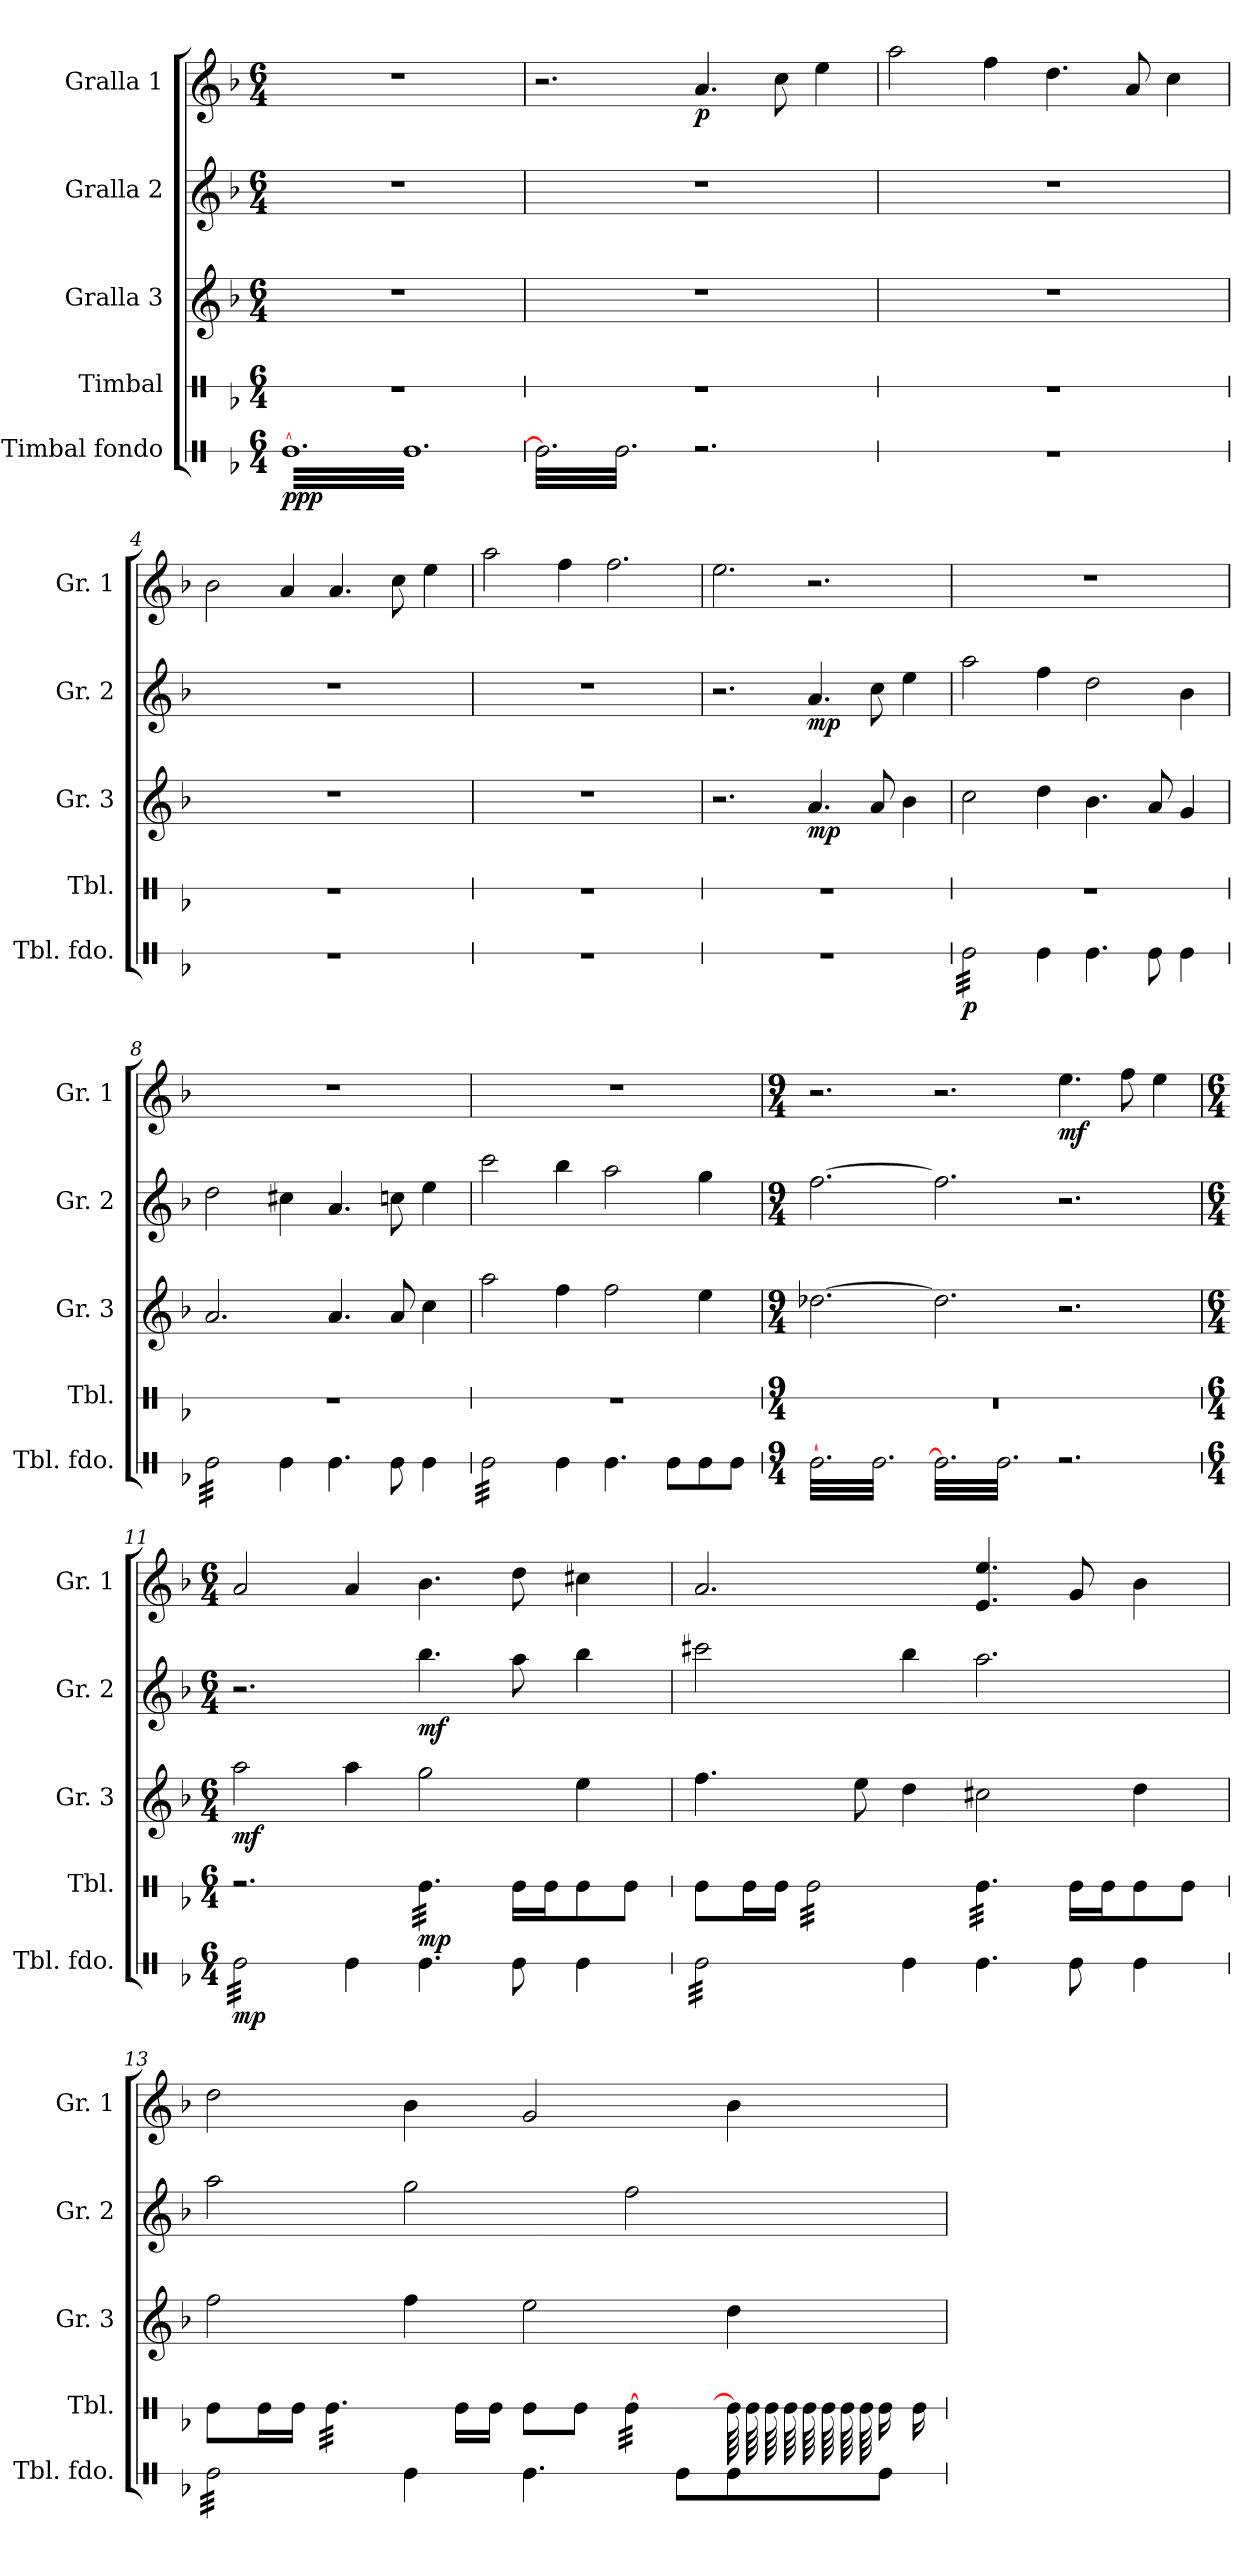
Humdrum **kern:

**kern	**dynam	**kern	**dynam	**kern	**dynam	**kern	**dynam	**kern	**dynam
*part5	*part5	*part4	*part4	*part3	*part3	*part2	*part2	*part1	*part1
*staff5	*staff5	*staff4	*staff4	*staff3	*staff3	*staff2	*staff2	*staff1	*staff1
*I"Timbal fondo	*	*I"Timbal	*	*I"Gralla 3	*	*I"Gralla 2	*	*I"Gralla 1	*
*I'Tbl. fdo.	*	*I'Tbl.	*	*I'Gr. 3	*	*I'Gr. 2	*	*I'Gr. 1	*
*stria1	*	*stria1	*	*	*	*	*	*	*
*clefX	*	*clefX	*	*clefG2	*	*clefG2	*	*clefG2	*
*k[b-]	*	*k[b-]	*	*k[b-]	*	*k[b-]	*	*k[b-]	*
*d:	*	*d:	*	*d:	*	*d:	*	*d:	*
*M6/4	*	*M6/4	*	*M6/4	*	*M6/4	*	*M6/4	*
*MM100	*	*MM100	*	*MM100	*	*MM100	*	*MM100	*
=1	=1	=1	=1	=1	=1	=1	=1	=1	=1
!	!LO:DY:b	!	!	!	!	!	!	!	!
*tremolo	*	*	*	*	*	*	*	*	*
[32ReLLL	ppp	1.r	.	1.r	.	1.r	.	1.r	.
32Re	.	.	.	.	.	.	.	.	.
32Re	.	.	.	.	.	.	.	.	.
32Re	.	.	.	.	.	.	.	.	.
32Re	.	.	.	.	.	.	.	.	.
32Re	.	.	.	.	.	.	.	.	.
32Re	.	.	.	.	.	.	.	.	.
32Re	.	.	.	.	.	.	.	.	.
32Re	.	.	.	.	.	.	.	.	.
32Re	.	.	.	.	.	.	.	.	.
32Re	.	.	.	.	.	.	.	.	.
32Re	.	.	.	.	.	.	.	.	.
32Re	.	.	.	.	.	.	.	.	.
32Re	.	.	.	.	.	.	.	.	.
32Re	.	.	.	.	.	.	.	.	.
32Re	.	.	.	.	.	.	.	.	.
32Re	.	.	.	.	.	.	.	.	.
32Re	.	.	.	.	.	.	.	.	.
32Re	.	.	.	.	.	.	.	.	.
32Re	.	.	.	.	.	.	.	.	.
32Re	.	.	.	.	.	.	.	.	.
32Re	.	.	.	.	.	.	.	.	.
32Re	.	.	.	.	.	.	.	.	.
32Re	.	.	.	.	.	.	.	.	.
32Re	.	.	.	.	.	.	.	.	.
32Re	.	.	.	.	.	.	.	.	.
32Re	.	.	.	.	.	.	.	.	.
32Re	.	.	.	.	.	.	.	.	.
32Re	.	.	.	.	.	.	.	.	.
32Re	.	.	.	.	.	.	.	.	.
32Re	.	.	.	.	.	.	.	.	.
32Re	.	.	.	.	.	.	.	.	.
32Re	.	.	.	.	.	.	.	.	.
32Re	.	.	.	.	.	.	.	.	.
32Re	.	.	.	.	.	.	.	.	.
32Re	.	.	.	.	.	.	.	.	.
32Re	.	.	.	.	.	.	.	.	.
32Re	.	.	.	.	.	.	.	.	.
32Re	.	.	.	.	.	.	.	.	.
32Re	.	.	.	.	.	.	.	.	.
32Re	.	.	.	.	.	.	.	.	.
32Re	.	.	.	.	.	.	.	.	.
32Re	.	.	.	.	.	.	.	.	.
32Re	.	.	.	.	.	.	.	.	.
32Re	.	.	.	.	.	.	.	.	.
32Re	.	.	.	.	.	.	.	.	.
32Re	.	.	.	.	.	.	.	.	.
32ReJJJ	.	.	.	.	.	.	.	.	.
=2	=2	=2	=2	=2	=2	=2	=2	=2	=2
32Re\]LLL	.	1.r	.	1.r	.	1.r	.	2.r	.
32Re\	.	.	.	.	.	.	.	.	.
32Re\	.	.	.	.	.	.	.	.	.
32Re\	.	.	.	.	.	.	.	.	.
32Re\	.	.	.	.	.	.	.	.	.
32Re\	.	.	.	.	.	.	.	.	.
32Re\	.	.	.	.	.	.	.	.	.
32Re\	.	.	.	.	.	.	.	.	.
32Re\	.	.	.	.	.	.	.	.	.
32Re\	.	.	.	.	.	.	.	.	.
32Re\	.	.	.	.	.	.	.	.	.
32Re\	.	.	.	.	.	.	.	.	.
32Re\	.	.	.	.	.	.	.	.	.
32Re\	.	.	.	.	.	.	.	.	.
32Re\	.	.	.	.	.	.	.	.	.
32Re\	.	.	.	.	.	.	.	.	.
32Re\	.	.	.	.	.	.	.	.	.
32Re\	.	.	.	.	.	.	.	.	.
32Re\	.	.	.	.	.	.	.	.	.
32Re\	.	.	.	.	.	.	.	.	.
32Re\	.	.	.	.	.	.	.	.	.
32Re\	.	.	.	.	.	.	.	.	.
32Re\	.	.	.	.	.	.	.	.	.
32Re\JJJ	.	.	.	.	.	.	.	.	.
!	!	!	!	!	!	!	!	!	!LO:DY:b
2.r	.	.	.	.	.	.	.	4.a/	p
.	.	.	.	.	.	.	.	8cc\	.
.	.	.	.	.	.	.	.	4ee\	.
=3	=3	=3	=3	=3	=3	=3	=3	=3	=3
1.r	.	1.r	.	1.r	.	1.r	.	2aa\	.
.	.	.	.	.	.	.	.	4ff\	.
.	.	.	.	.	.	.	.	4.dd\	.
.	.	.	.	.	.	.	.	8a/	.
.	.	.	.	.	.	.	.	4cc\	.
=4	=4	=4	=4	=4	=4	=4	=4	=4	=4
1.r	.	1.r	.	1.r	.	1.r	.	2b-\	.
.	.	.	.	.	.	.	.	4a/	.
.	.	.	.	.	.	.	.	4.a/	.
.	.	.	.	.	.	.	.	8cc\	.
.	.	.	.	.	.	.	.	4ee\	.
=5	=5	=5	=5	=5	=5	=5	=5	=5	=5
1.r	.	1.r	.	1.r	.	1.r	.	2aa\	.
.	.	.	.	.	.	.	.	4ff\	.
.	.	.	.	.	.	.	.	2.ff\	.
=6	=6	=6	=6	=6	=6	=6	=6	=6	=6
1.r	.	1.r	.	2.r	.	2.r	.	2.ee\	.
!	!	!	!	!	!LO:DY:b	!	!LO:DY:b	!	!
.	.	.	.	4.a/	mp	4.a/	mp	2.r	.
.	.	.	.	8a/	.	8cc\	.	.	.
.	.	.	.	4b-\	.	4ee\	.	.	.
!!LO:LB:g=z
=7	=7	=7	=7	=7	=7	=7	=7	=7	=7
!	!LO:DY:b	!	!	!	!	!	!	!	!
32Re\LLL	p	1.r	.	2cc\	.	2aa\	.	1.r	.
32Re\	.	.	.	.	.	.	.	.	.
32Re\	.	.	.	.	.	.	.	.	.
32Re\	.	.	.	.	.	.	.	.	.
32Re\	.	.	.	.	.	.	.	.	.
32Re\	.	.	.	.	.	.	.	.	.
32Re\	.	.	.	.	.	.	.	.	.
32Re\	.	.	.	.	.	.	.	.	.
32Re\	.	.	.	.	.	.	.	.	.
32Re\	.	.	.	.	.	.	.	.	.
32Re\	.	.	.	.	.	.	.	.	.
32Re\	.	.	.	.	.	.	.	.	.
32Re\	.	.	.	.	.	.	.	.	.
32Re\	.	.	.	.	.	.	.	.	.
32Re\	.	.	.	.	.	.	.	.	.
32Re\JJJ	.	.	.	.	.	.	.	.	.
*Xtremolo	*	*	*	*	*	*	*	*	*
4Re\	.	.	.	4dd\	.	4ff\	.	.	.
4.Re\	.	.	.	4.b-\	.	2dd\	.	.	.
8Re\	.	.	.	8a/	.	.	.	.	.
4Re\	.	.	.	4g/	.	4b-\	.	.	.
=8	=8	=8	=8	=8	=8	=8	=8	=8	=8
*tremolo	*	*	*	*	*	*	*	*	*
32Re\LLL	.	1.r	.	2.a/	.	2dd\	.	1.r	.
32Re\	.	.	.	.	.	.	.	.	.
32Re\	.	.	.	.	.	.	.	.	.
32Re\	.	.	.	.	.	.	.	.	.
32Re\	.	.	.	.	.	.	.	.	.
32Re\	.	.	.	.	.	.	.	.	.
32Re\	.	.	.	.	.	.	.	.	.
32Re\	.	.	.	.	.	.	.	.	.
32Re\	.	.	.	.	.	.	.	.	.
32Re\	.	.	.	.	.	.	.	.	.
32Re\	.	.	.	.	.	.	.	.	.
32Re\	.	.	.	.	.	.	.	.	.
32Re\	.	.	.	.	.	.	.	.	.
32Re\	.	.	.	.	.	.	.	.	.
32Re\	.	.	.	.	.	.	.	.	.
32Re\JJJ	.	.	.	.	.	.	.	.	.
*Xtremolo	*	*	*	*	*	*	*	*	*
4Re\	.	.	.	.	.	4cc#X\	.	.	.
4.Re\	.	.	.	4.a/	.	4.a/	.	.	.
8Re\	.	.	.	8a/	.	8ccn\	.	.	.
4Re\	.	.	.	4cc\	.	4ee\	.	.	.
=9	=9	=9	=9	=9	=9	=9	=9	=9	=9
*tremolo	*	*	*	*	*	*	*	*	*
32Re\LLL	.	1.r	.	2aa\	.	2ccc\	.	1.r	.
32Re\	.	.	.	.	.	.	.	.	.
32Re\	.	.	.	.	.	.	.	.	.
32Re\	.	.	.	.	.	.	.	.	.
32Re\	.	.	.	.	.	.	.	.	.
32Re\	.	.	.	.	.	.	.	.	.
32Re\	.	.	.	.	.	.	.	.	.
32Re\	.	.	.	.	.	.	.	.	.
32Re\	.	.	.	.	.	.	.	.	.
32Re\	.	.	.	.	.	.	.	.	.
32Re\	.	.	.	.	.	.	.	.	.
32Re\	.	.	.	.	.	.	.	.	.
32Re\	.	.	.	.	.	.	.	.	.
32Re\	.	.	.	.	.	.	.	.	.
32Re\	.	.	.	.	.	.	.	.	.
32Re\JJJ	.	.	.	.	.	.	.	.	.
*Xtremolo	*	*	*	*	*	*	*	*	*
4Re\	.	.	.	4ff\	.	4bb-\	.	.	.
4.Re\	.	.	.	2ff\	.	2aa\	.	.	.
8Re\L	.	.	.	.	.	.	.	.	.
8Re\	.	.	.	4ee\	.	4gg\	.	.	.
8Re\J	.	.	.	.	.	.	.	.	.
=10	=10	=10	=10	=10	=10	=10	=10	=10	=10
*M9/4	*	*M9/4	*	*M9/4	*	*M9/4	*	*M9/4	*
*tremolo	*	*	*	*	*	*	*	*	*
[32Re\LLL	.	4%9r	.	[2.dd-X\	.	[2.ff\	.	2.r	.
32Re\	.	.	.	.	.	.	.	.	.
32Re\	.	.	.	.	.	.	.	.	.
32Re\	.	.	.	.	.	.	.	.	.
32Re\	.	.	.	.	.	.	.	.	.
32Re\	.	.	.	.	.	.	.	.	.
32Re\	.	.	.	.	.	.	.	.	.
32Re\	.	.	.	.	.	.	.	.	.
32Re\	.	.	.	.	.	.	.	.	.
32Re\	.	.	.	.	.	.	.	.	.
32Re\	.	.	.	.	.	.	.	.	.
32Re\	.	.	.	.	.	.	.	.	.
32Re\	.	.	.	.	.	.	.	.	.
32Re\	.	.	.	.	.	.	.	.	.
32Re\	.	.	.	.	.	.	.	.	.
32Re\	.	.	.	.	.	.	.	.	.
32Re\	.	.	.	.	.	.	.	.	.
32Re\	.	.	.	.	.	.	.	.	.
32Re\	.	.	.	.	.	.	.	.	.
32Re\	.	.	.	.	.	.	.	.	.
32Re\	.	.	.	.	.	.	.	.	.
32Re\	.	.	.	.	.	.	.	.	.
32Re\	.	.	.	.	.	.	.	.	.
32Re\JJJ	.	.	.	.	.	.	.	.	.
32Re\]LLL	.	.	.	2.dd-\]	.	2.ff\]	.	2.r	.
32Re\	.	.	.	.	.	.	.	.	.
32Re\	.	.	.	.	.	.	.	.	.
32Re\	.	.	.	.	.	.	.	.	.
32Re\	.	.	.	.	.	.	.	.	.
32Re\	.	.	.	.	.	.	.	.	.
32Re\	.	.	.	.	.	.	.	.	.
32Re\	.	.	.	.	.	.	.	.	.
32Re\	.	.	.	.	.	.	.	.	.
32Re\	.	.	.	.	.	.	.	.	.
32Re\	.	.	.	.	.	.	.	.	.
32Re\	.	.	.	.	.	.	.	.	.
32Re\	.	.	.	.	.	.	.	.	.
32Re\	.	.	.	.	.	.	.	.	.
32Re\	.	.	.	.	.	.	.	.	.
32Re\	.	.	.	.	.	.	.	.	.
32Re\	.	.	.	.	.	.	.	.	.
32Re\	.	.	.	.	.	.	.	.	.
32Re\	.	.	.	.	.	.	.	.	.
32Re\	.	.	.	.	.	.	.	.	.
32Re\	.	.	.	.	.	.	.	.	.
32Re\	.	.	.	.	.	.	.	.	.
32Re\	.	.	.	.	.	.	.	.	.
32Re\JJJ	.	.	.	.	.	.	.	.	.
!	!	!	!	!	!	!	!	!	!LO:DY:b
2.r	.	.	.	2.r	.	2.r	.	4.ee\	mf
.	.	.	.	.	.	.	.	8ff\	.
.	.	.	.	.	.	.	.	4ee\	.
=11	=11	=11	=11	=11	=11	=11	=11	=11	=11
*M6/4	*	*M6/4	*	*M6/4	*	*M6/4	*	*M6/4	*
!	!LO:DY:b	!	!	!	!LO:DY:b	!	!	!	!
32Re\LLL	mp	2.r	.	2aa\	mf	2.r	.	2a/	.
32Re\	.	.	.	.	.	.	.	.	.
32Re\	.	.	.	.	.	.	.	.	.
32Re\	.	.	.	.	.	.	.	.	.
32Re\	.	.	.	.	.	.	.	.	.
32Re\	.	.	.	.	.	.	.	.	.
32Re\	.	.	.	.	.	.	.	.	.
32Re\	.	.	.	.	.	.	.	.	.
32Re\	.	.	.	.	.	.	.	.	.
32Re\	.	.	.	.	.	.	.	.	.
32Re\	.	.	.	.	.	.	.	.	.
32Re\	.	.	.	.	.	.	.	.	.
32Re\	.	.	.	.	.	.	.	.	.
32Re\	.	.	.	.	.	.	.	.	.
32Re\	.	.	.	.	.	.	.	.	.
32Re\JJJ	.	.	.	.	.	.	.	.	.
*Xtremolo	*	*	*	*	*	*	*	*	*
4Re\	.	.	.	4aa\	.	.	.	4a/	.
!	!	!	!LO:DY:b	!	!	!	!LO:DY:b	!	!
*	*	*tremolo	*	*	*	*	*	*	*
4.Re\	.	32Re\LLL	mp	2gg\	.	4.bb-\	mf	4.b-\	.
.	.	32Re\	.	.	.	.	.	.	.
.	.	32Re\	.	.	.	.	.	.	.
.	.	32Re\	.	.	.	.	.	.	.
.	.	32Re\	.	.	.	.	.	.	.
.	.	32Re\	.	.	.	.	.	.	.
.	.	32Re\	.	.	.	.	.	.	.
.	.	32Re\	.	.	.	.	.	.	.
.	.	32Re\	.	.	.	.	.	.	.
.	.	32Re\	.	.	.	.	.	.	.
.	.	32Re\	.	.	.	.	.	.	.
.	.	32Re\JJJ	.	.	.	.	.	.	.
*	*	*Xtremolo	*	*	*	*	*	*	*
8Re\	.	16Re\LL	.	.	.	8aa\	.	8dd\	.
.	.	16Re\J	.	.	.	.	.	.	.
4Re\	.	8Re\	.	4ee\	.	4bb-\	.	4cc#X\	.
.	.	8Re\J	.	.	.	.	.	.	.
!!LO:LB:g=z
=12	=12	=12	=12	=12	=12	=12	=12	=12	=12
*tremolo	*	*	*	*	*	*	*	*	*
32Re\LLL	.	8Re\L	.	4.ff\	.	2ccc#X\	.	2.a/	.
32Re\	.	.	.	.	.	.	.	.	.
32Re\	.	.	.	.	.	.	.	.	.
32Re\	.	.	.	.	.	.	.	.	.
32Re\	.	16Re\L	.	.	.	.	.	.	.
32Re\	.	.	.	.	.	.	.	.	.
32Re\	.	16Re\JJ	.	.	.	.	.	.	.
32Re\	.	.	.	.	.	.	.	.	.
*	*	*tremolo	*	*	*	*	*	*	*
32Re\	.	32Re\LLL	.	.	.	.	.	.	.
32Re\	.	32Re\	.	.	.	.	.	.	.
32Re\	.	32Re\	.	.	.	.	.	.	.
32Re\	.	32Re\	.	.	.	.	.	.	.
32Re\	.	32Re\	.	8ee\	.	.	.	.	.
32Re\	.	32Re\	.	.	.	.	.	.	.
32Re\	.	32Re\	.	.	.	.	.	.	.
32Re\JJJ	.	32Re\	.	.	.	.	.	.	.
*Xtremolo	*	*	*	*	*	*	*	*	*
4Re\	.	32Re\	.	4dd\	.	4bb-\	.	.	.
.	.	32Re\	.	.	.	.	.	.	.
.	.	32Re\	.	.	.	.	.	.	.
.	.	32Re\	.	.	.	.	.	.	.
.	.	32Re\	.	.	.	.	.	.	.
.	.	32Re\	.	.	.	.	.	.	.
.	.	32Re\	.	.	.	.	.	.	.
.	.	32Re\JJJ	.	.	.	.	.	.	.
4.Re\	.	32Re\LLL	.	2cc#X\	.	2.aa\	.	4.e/ 4.ee/	.
.	.	32Re\	.	.	.	.	.	.	.
.	.	32Re\	.	.	.	.	.	.	.
.	.	32Re\	.	.	.	.	.	.	.
.	.	32Re\	.	.	.	.	.	.	.
.	.	32Re\	.	.	.	.	.	.	.
.	.	32Re\	.	.	.	.	.	.	.
.	.	32Re\	.	.	.	.	.	.	.
.	.	32Re\	.	.	.	.	.	.	.
.	.	32Re\	.	.	.	.	.	.	.
.	.	32Re\	.	.	.	.	.	.	.
.	.	32Re\JJJ	.	.	.	.	.	.	.
*	*	*Xtremolo	*	*	*	*	*	*	*
8Re\	.	16Re\LL	.	.	.	.	.	8g/	.
.	.	16Re\J	.	.	.	.	.	.	.
4Re\	.	8Re\	.	4dd\	.	.	.	4b-\	.
.	.	8Re\J	.	.	.	.	.	.	.
=13	=13	=13	=13	=13	=13	=13	=13	=13	=13
*tremolo	*	*	*	*	*	*	*	*	*
32Re\LLL	.	8Re\L	.	2ff\	.	2aa\	.	2dd\	.
32Re\	.	.	.	.	.	.	.	.	.
32Re\	.	.	.	.	.	.	.	.	.
32Re\	.	.	.	.	.	.	.	.	.
32Re\	.	16Re\L	.	.	.	.	.	.	.
32Re\	.	.	.	.	.	.	.	.	.
32Re\	.	16Re\JJ	.	.	.	.	.	.	.
32Re\	.	.	.	.	.	.	.	.	.
*	*	*tremolo	*	*	*	*	*	*	*
32Re\	.	32Re\LLL	.	.	.	.	.	.	.
32Re\	.	32Re\	.	.	.	.	.	.	.
32Re\	.	32Re\	.	.	.	.	.	.	.
32Re\	.	32Re\	.	.	.	.	.	.	.
32Re\	.	32Re\	.	.	.	.	.	.	.
32Re\	.	32Re\	.	.	.	.	.	.	.
32Re\	.	32Re\	.	.	.	.	.	.	.
32Re\JJJ	.	32Re\	.	.	.	.	.	.	.
*Xtremolo	*	*	*	*	*	*	*	*	*
4Re\	.	32Re\	.	4ff\	.	2gg\	.	4b-\	.
.	.	32Re\	.	.	.	.	.	.	.
.	.	32Re\	.	.	.	.	.	.	.
.	.	32Re\JJJ	.	.	.	.	.	.	.
*	*	*Xtremolo	*	*	*	*	*	*	*
.	.	16Re\LL	.	.	.	.	.	.	.
.	.	16Re\JJ	.	.	.	.	.	.	.
4.Re\	.	8Re\L	.	2ee\	.	.	.	2g/	.
.	.	8Re\J	.	.	.	.	.	.	.
*	*	*tremolo	*	*	*	*	*	*	*
.	.	[32Re\LLL	.	.	.	2ff\	.	.	.
.	.	32Re\	.	.	.	.	.	.	.
.	.	32Re\	.	.	.	.	.	.	.
.	.	32Re\	.	.	.	.	.	.	.
8Re\L	.	32Re\	.	.	.	.	.	.	.
.	.	32Re\	.	.	.	.	.	.	.
.	.	32Re\	.	.	.	.	.	.	.
.	.	32Re\JJJ	.	.	.	.	.	.	.
8Re\	.	64Re\]LLLL	.	4dd\	.	.	.	4b-\	.
.	.	64Re\	.	.	.	.	.	.	.
.	.	64Re\	.	.	.	.	.	.	.
.	.	64Re\	.	.	.	.	.	.	.
.	.	64Re\	.	.	.	.	.	.	.
.	.	64Re\	.	.	.	.	.	.	.
.	.	64Re\	.	.	.	.	.	.	.
.	.	64Re\	.	.	.	.	.	.	.
*	*	*Xtremolo	*	*	*	*	*	*	*
8Re\J	.	16Re\L	.	.	.	.	.	.	.
.	.	16Re\JJ	.	.	.	.	.	.	.
=	=	=	=	=	=	=	=	=	=
*-	*-	*-	*-	*-	*-	*-	*-	*-	*-
